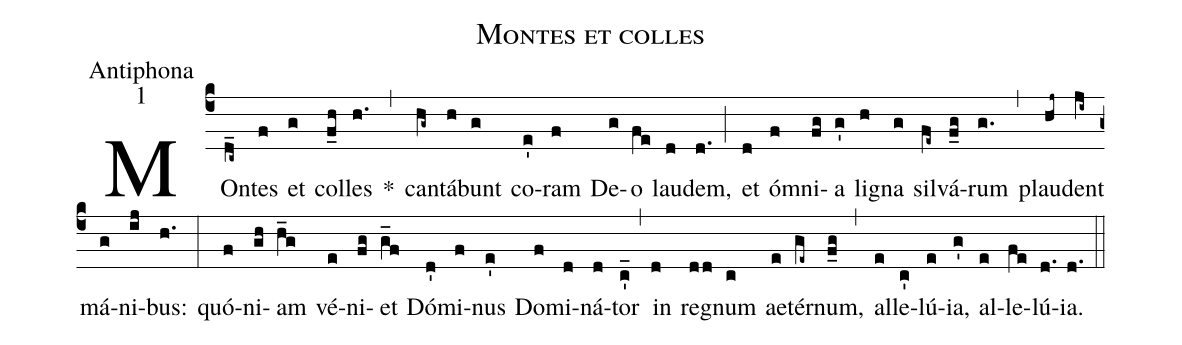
name:Montes et colles;
office-part:Antiphona;
mode:1;
%%
(c4) MOn(d_c~)tes(f) et(g) col(f_h)les(h.) *(,) can(hg~)tá(h)bunt(g) co(e')ram(f) De(g)o(fe) lau(d)dem,(d.) (;) et(d) ó(f)mni(fg)a(g') li(h)gna(g) sil(fe~)vá(f_g)rum(g.) (,) plau(hj~)dent(ji~) má(g)ni(ij)bus:(h.) (:) quó(f)ni(gh)am(h_g) vé(e)ni(fg)et(g_f) Dó(d')mi(f)nus(e') Do(f)mi(d)ná(d)tor(c'_) (,) in(d) re(dd)gnum(c) ae(e)tér(ge~)num,(f_g) (,) al(e)le(c')lú(e)ia,(g') al(e)le(fe)lú(d.)ia.(d.) (::)
